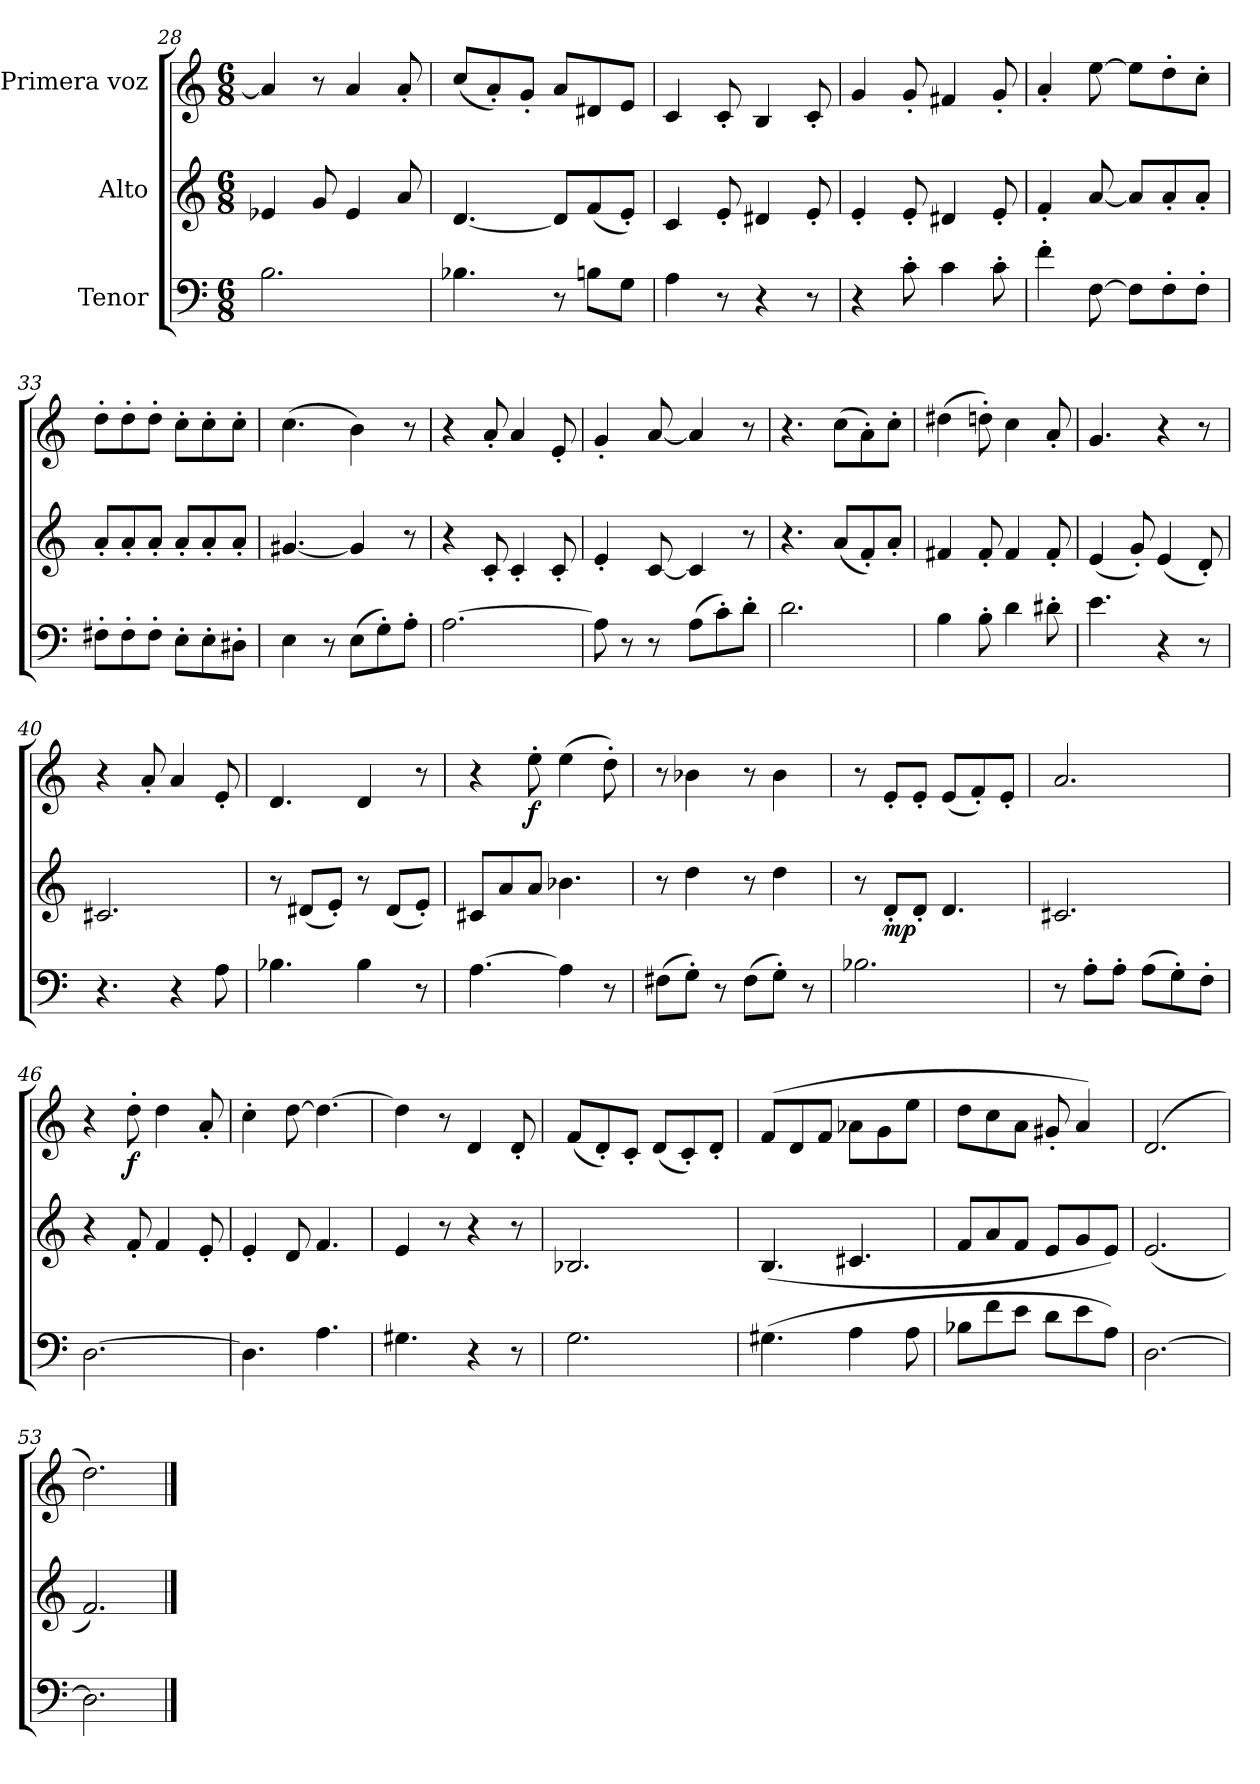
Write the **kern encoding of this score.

**kern	**kern	**dynam	**kern	**dynam
*part3	*part2	*part2	*part1	*part1
*staff3	*staff2	*staff2	*staff1	*staff1
*I"Tenor	*I"Alto	*	*I"Primera voz	*
*clefF4	*clefG2	*	*clefG2	*
*k[]	*k[]	*	*k[]	*
*M6/8	*M6/8	*	*M6/8	*
=28	=28	=28	=28	=28
2.B\	4e-X/	.	4a/]	.
.	8g/	.	8r	.
.	4e-/	.	4a/	.
.	8a/	.	8a'/	.
=29	=29	=29	=29	=29
4.B-X\	[4.d/	.	(<8cc/L	.
.	.	.	8a'/)	.
.	.	.	8g'/J	.
8r	8d/L]	.	8a/L	.
8Bn\L	(<8f/	.	8d#X/	.
8G\J	8e'/J)	.	8e/J	.
=30	=30	=30	=30	=30
4A\	4c/	.	4c/	.
8r	8e'/	.	8c'/	.
4r	4d#X/	.	4B/	.
8r	8e'/	.	8c'/	.
!!LO:LB:g=z
=31	=31	=31	=31	=31
4r	4e'/	.	4g/	.
8c'\	8e'/	.	8g'/	.
4c\	4d#X/	.	4f#X/	.
8c'\	8e'/	.	8g'/	.
=32	=32	=32	=32	=32
4f'\	4f'/	.	4a'/	.
[8F\	[8a/	.	[8ee\	.
8F\L]	8a/L]	.	8ee\L]	.
8F'\	8a'/	.	8dd'\	.
8F'\J	8a'/J	.	8cc'\J	.
=33	=33	=33	=33	=33
8F#X'\L	8a'/L	.	8dd'\L	.
8F#'\	8a'/	.	8dd'\	.
8F#'\J	8a'/J	.	8dd'\J	.
8E'\L	8a'/L	.	8cc'\L	.
8E'\	8a'/	.	8cc'\	.
8D#X'\J	8a'/J	.	8cc'\J	.
=34	=34	=34	=34	=34
4E\	[4.g#X/	.	(>4.cc\	.
8r	.	.	.	.
(>8E\L	4g#/]	.	4b\)	.
8G'\)	.	.	.	.
8A'\J	8r	.	8r	.
=35	=35	=35	=35	=35
[2.A\	4r	.	4r	.
.	8c'/	.	8a'/	.
.	4c'/	.	4a/	.
.	8c'/	.	8e'/	.
=36	=36	=36	=36	=36
8A\]	4e'/	.	4g'/	.
8r	.	.	.	.
8r	[8c/	.	[8a/	.
(>8A\L	4c/]	.	4a/]	.
8c'\)	.	.	.	.
8d'\J	8r	.	8r	.
!!LO:LB:g=z
=37	=37	=37	=37	=37
2.d\	4.r	.	4.r	.
.	(<8a/L	.	(>8cc\L	.
.	8f'/)	.	8a'\)	.
.	8a'/J	.	8cc'\J	.
=38	=38	=38	=38	=38
4B\	4f#X/	.	(>4dd#X\	.
8B'\	8f#'/	.	8ddn'\)	.
4d\	4f#/	.	4cc\	.
8d#X'\	8f#'/	.	8a'/	.
=39	=39	=39	=39	=39
4.e\	(<4e/	.	4.g/	.
.	8g'/)	.	.	.
4r	(<4e/	.	4r	.
8r	8d'/)	.	8r	.
=40	=40	=40	=40	=40
4.r	2.c#X/	.	4r	.
.	.	.	8a'/	.
4r	.	.	4a/	.
8A\	.	.	8e'/	.
=41	=41	=41	=41	=41
4.B-X\	8r	.	4.d/	.
.	(<8d#X/L	.	.	.
.	8e'/J)	.	.	.
4B-\	8r	.	4d/	.
.	(<8d#/L	.	.	.
8r	8e'/J)	.	8r	.
=42	=42	=42	=42	=42
[4.A\	8c#X/L	.	4r	.
.	8a/	.	.	.
!	!	!	!	!LO:DY:b
.	8a/J	.	8ee'\	f
4A\]	4.b-X\	.	(>4ee\	.
8r	.	.	8dd'\)	.
=43	=43	=43	=43	=43
(>8F#X\L	8r	.	8r	.
8G'\J)	4dd\	.	4b-X\	.
8r	.	.	.	.
(>8F#\L	8r	.	8r	.
8G'\J)	4dd\	.	4b-\	.
8r	.	.	.	.
!!LO:LB:g=z
=44	=44	=44	=44	=44
2.B-X\	8r	.	8r	.
!	!	!LO:DY:b	!	!
.	8d'/L	mp	8e'/L	.
.	8d'/J	.	8e'/J	.
.	4.d/	.	(<8e/L	.
.	.	.	8f'/)	.
.	.	.	8e'/J	.
=45	=45	=45	=45	=45
8r	2.c#X/	.	2.a/	.
8A'\L	.	.	.	.
8A'\J	.	.	.	.
(>8A\L	.	.	.	.
8G'\)	.	.	.	.
8F'\J	.	.	.	.
=46	=46	=46	=46	=46
[2.D\	4r	.	4r	.
!	!	!	!	!LO:DY:b
.	8f'/	.	8dd'\	f
.	4f/	.	4dd\	.
.	8e'/	.	8a'/	.
=47	=47	=47	=47	=47
4.D\]	4e'/	.	4cc'\	.
.	8d/	.	[8dd\	.
4.A\	4.f/	.	4.dd\_	.
=48	=48	=48	=48	=48
4.G#X\	4e/	.	4dd\]	.
.	8r	.	8r	.
4r	4r	.	4d/	.
8r	8r	.	8d'/	.
=49	=49	=49	=49	=49
2.G\	2.B-X/	.	(<8f/L	.
.	.	.	8d'/)	.
.	.	.	8c'/J	.
.	.	.	(<8d/L	.
.	.	.	8c'/)	.
.	.	.	8d'/J	.
!!LO:LB:g=z
=50	=50	=50	=50	=50
(>4.G#X\	(<4.B/	.	(>8f/L	.
.	.	.	8d/	.
.	.	.	8f/J	.
4A\	4.c#X/	.	8a-X\L	.
.	.	.	8g\	.
8A\	.	.	8ee\J	.
=51	=51	=51	=51	=51
8B-X\L	8f/L	.	8dd\L	.
8f\	8a/	.	8cc\	.
8e\J	8f/J	.	8a\J	.
8d\L	8e/L	.	8g#X'/	.
8e\	8g/	.	4a/)	.
8A\J)	8e/J)	.	.	.
=52	=52	=52	=52	=52
[2.D\	(<2.e/	.	(>2.d/	.
=53	=53	=53	=53	=53
*	*	*	*MM60	*
2.D\]	2.f/)	.	2.dd\)	.
==	==	==	==	==
*-	*-	*-	*-	*-
